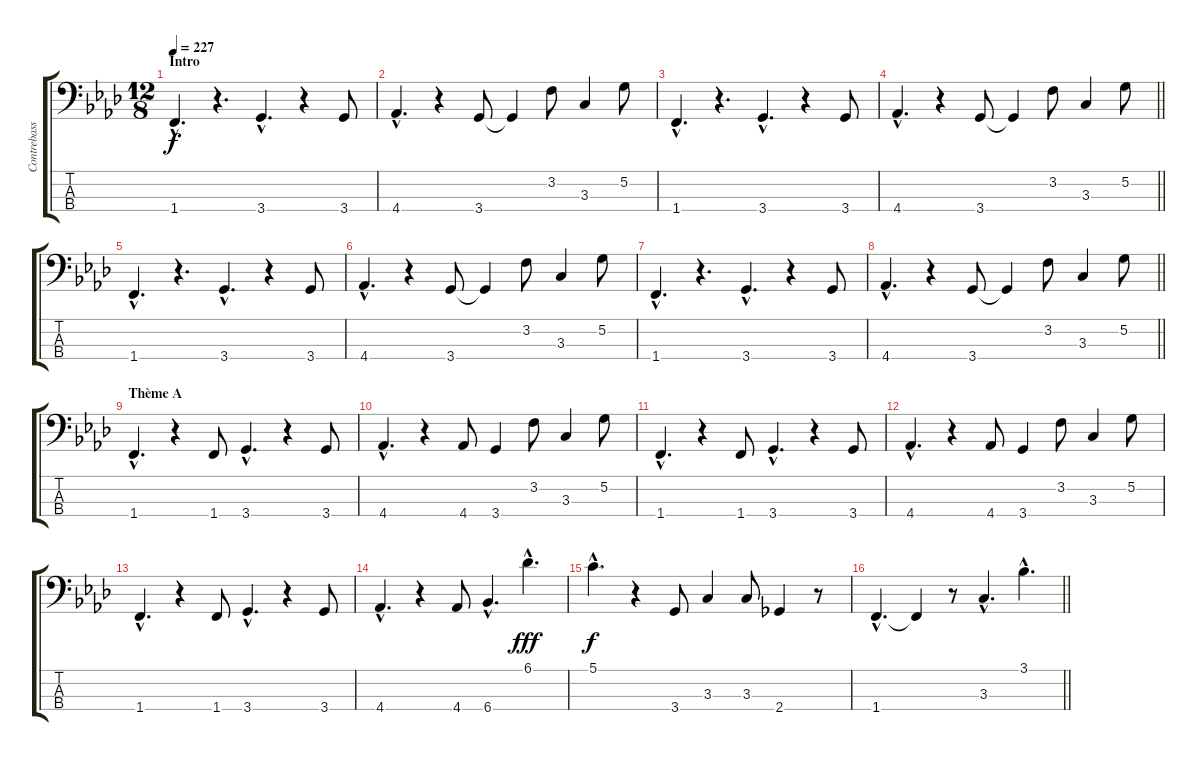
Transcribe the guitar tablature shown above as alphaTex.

\track ("Contrebasse" "Contrebass") {instrument acousticbass}
\staff {score tabs}
\tuning (G2 D2 A1 E1) {hide}
\ts (12 8)
\section ("" "Intro")
\tempo 227
\clef f4
\ks fminor
1.4{hac}.4{d dy f volume 4 balance 12 instrument acousticbass} r.4{d} 3.4{hac}.4{d} r.4 3.4.8 |
4.4{hac}.4{d volume 5 balance 12 instrument acousticbass} r.4 3.4.8 3.4{t}.4 3.2.8 3.3.4 5.2.8 |
1.4{hac}.4{d volume 6 balance 12 instrument acousticbass} r.4{d} 3.4{hac}.4{d} r.4 3.4.8 |
\barLineRight lightlight
4.4{hac}.4{d volume 7 balance 12 instrument acousticbass} r.4 3.4.8 3.4{t}.4 3.2.8 3.3.4 5.2.8 |
1.4{hac}.4{d volume 8 balance 12 instrument acousticbass} r.4{d} 3.4{hac}.4{d} r.4 3.4.8 |
4.4{hac}.4{d volume 9 instrument acousticbass} r.4 3.4.8 3.4{t}.4 3.2.8 3.3.4 5.2.8 |
1.4{hac}.4{d volume 10 balance 12 instrument acousticbass} r.4{d} 3.4{hac}.4{d} r.4 3.4.8 |
\barLineRight lightlight
4.4{hac}.4{d volume 11 balance 12 instrument acousticbass} r.4 3.4.8 3.4{t}.4 3.2.8 3.3.4 5.2.8 |
\section ("" "Thème A")
1.4{hac}.4{d volume 12 balance 12} r.4 1.4.8 3.4{hac}.4{d} r.4 3.4.8 |
4.4{hac}.4{d} r.4 4.4.8 3.4.4 3.2.8 3.3.4 5.2.8 |
1.4{hac}.4{d} r.4 1.4.8 3.4{hac}.4{d} r.4 3.4.8 |
4.4{hac}.4{d} r.4 4.4.8 3.4.4 3.2.8 3.3.4 5.2.8 |
1.4{hac}.4{d} r.4 1.4.8 3.4{hac}.4{d} r.4 3.4.8 |
4.4{hac}.4{d} r.4 4.4.8 6.4{hac}.4{d} 6.1{hac}.4{d dy fff} |
5.1{hac}.4{d dy f} r.4 3.4.8 3.3.4 3.3.8 2.4.4 r.8 |
\barLineRight lightlight
1.4{hac}.4{d} 1.4{t}.4 r.8 3.3{hac}.4{d} 3.1{hac}.4{d}
